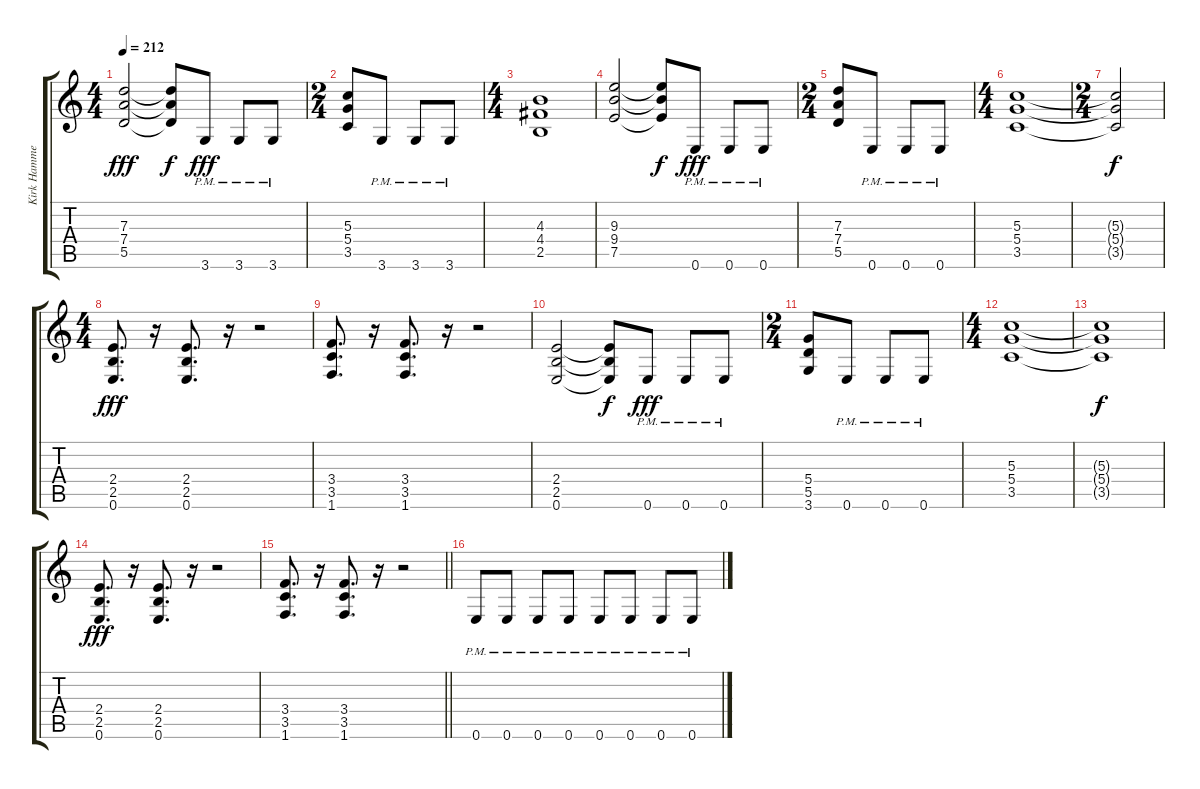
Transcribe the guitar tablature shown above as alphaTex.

\track ("Kirk Hammet" "Kirk Hamme") {instrument distortionguitar}
\staff {score tabs}
\tuning (E4 B3 G3 D3 A2 E2) {hide}
\ts (4 4)
\tempo 212
\clef g2
\ks c
(7.3 7.4 5.5).2{dy fff} (7.3{t} 7.4{t} 5.5{t}).8{dy f} 3.6{pm}.8{dy fff} 3.6{pm}.8 3.6{pm}.8 |
\ts (2 4)
(5.3 5.4 3.5).8 3.6{pm}.8 3.6{pm}.8 3.6{pm}.8 |
\ts (4 4)
(4.3 4.4 2.5).1 |
(9.3 9.4 7.5).2 (9.3{t} 9.4{t} 7.5{t}).8{dy f} 0.6{pm}.8{dy fff} 0.6{pm}.8 0.6{pm}.8 |
\ts (2 4)
(7.3 7.4 5.5).8 0.6{pm}.8 0.6{pm}.8 0.6{pm}.8 |
\ts (4 4)
(5.3 5.4 3.5).1 |
\ts (2 4)
(5.3{t} 5.4{t} 3.5{t}).2{dy f} |
\ts (4 4)
(2.4 2.5 0.6).8{d dy fff} r.16 (2.4 2.5 0.6).8{d} r.16 r.2 |
(3.4 3.5 1.6).8{d} r.16 (3.4 3.5 1.6).8{d} r.16 r.2 |
(2.4 2.5 0.6).2 (2.4{t} 2.5{t} 0.6{t}).8{dy f} 0.6{pm}.8{dy fff} 0.6{pm}.8 0.6{pm}.8 |
\ts (2 4)
(5.4 5.5 3.6).8 0.6{pm}.8 0.6{pm}.8 0.6{pm}.8 |
\ts (4 4)
(5.3 5.4 3.5).1 |
(5.3{t} 5.4{t} 3.5{t}).1{dy f} |
(2.4 2.5 0.6).8{d dy fff} r.16 (2.4 2.5 0.6).8{d} r.16 r.2 |
\barLineRight lightlight
(3.4 3.5 1.6).8{d} r.16 (3.4 3.5 1.6).8{d} r.16 r.2 |
0.6{pm}.8 0.6{pm}.8 0.6{pm}.8 0.6{pm}.8 0.6{pm}.8 0.6{pm}.8 0.6{pm}.8 0.6{pm}.8
